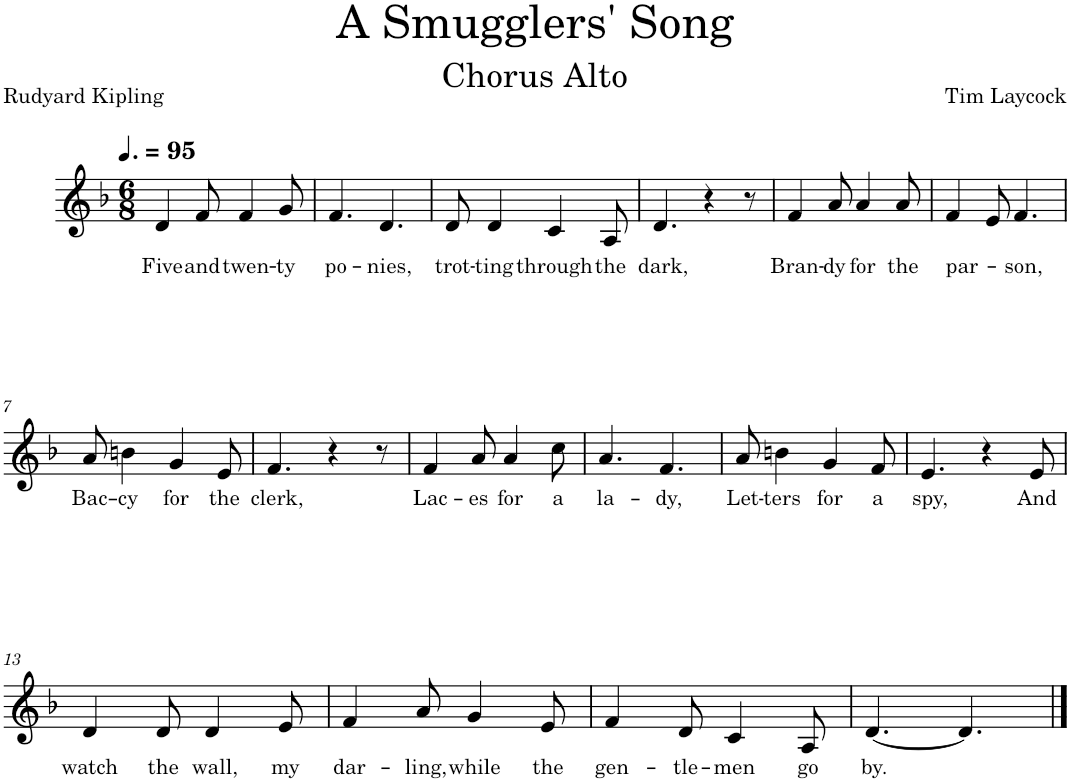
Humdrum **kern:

**kern	**text
*part1	*part1
*staff1	*staff1
*I"Piano	*
*I'Pno.	*
*clefG2	*
*k[b-]	*
*M6/8	*
*MM143	*
=1	=1
!	!LO:LY:b
4d/	Five
!	!LO:LY:b
8f/	and
!	!LO:LY:b
4f/	twen-
!	!LO:LY:b
8g/	-ty
=2	=2
!	!LO:LY:b
4.f/	po-
!	!LO:LY:b
4.d/	-nies,
=3	=3
!	!LO:LY:b
8d/	trot-
!	!LO:LY:b
4d/	-ting
!	!LO:LY:b
4c/	through
!	!LO:LY:b
8A/	the
=4	=4
!	!LO:LY:b
4.d/	dark,
4r	.
8r	.
=5	=5
!	!LO:LY:b
4f/	Bran-
!	!LO:LY:b
8a/	-dy
!	!LO:LY:b
4a/	for
!	!LO:LY:b
8a/	the
=6	=6
!	!LO:LY:b
4f/	par-
8e/	.
!	!LO:LY:b
4.f/	son,
!!LO:LB:g=z
=7	=7
!	!LO:LY:b
8a/	Bac-
!	!LO:LY:b
4bn\	-cy
!	!LO:LY:b
4g/	for
!	!LO:LY:b
8e/	the
=8	=8
!	!LO:LY:b
4.f/	clerk,
4r	.
8r	.
=9	=9
!	!LO:LY:b
4f/	Lac-
!	!LO:LY:b
8a/	-es
!	!LO:LY:b
4a/	for
!	!LO:LY:b
8cc\	a
=10	=10
!	!LO:LY:b
4.a/	la-
!	!LO:LY:b
4.f/	-dy,
=11	=11
!	!LO:LY:b
8a/	Let-
!	!LO:LY:b
4bn\	-ters
!	!LO:LY:b
4g/	for
!	!LO:LY:b
8f/	a
=12	=12
!	!LO:LY:b
4.e/	spy,
4r	.
!	!LO:LY:b
8e/	And
!!LO:LB:g=z
=13	=13
!	!LO:LY:b
4d/	watch
!	!LO:LY:b
8d/	the
!	!LO:LY:b
4d/	wall,
!	!LO:LY:b
8e/	my
=14	=14
!	!LO:LY:b
4f/	dar-
!	!LO:LY:b
8a/	-ling,
!	!LO:LY:b
4g/	while
!	!LO:LY:b
8e/	the
=15	=15
!	!LO:LY:b
4f/	gen-
!	!LO:LY:b
8d/	-tle-
!	!LO:LY:b
4c/	-men
!	!LO:LY:b
8A/	go
=16	=16
!	!LO:LY:b
[4.d/	by.
4.d/]	.
==	==
*-	*-
